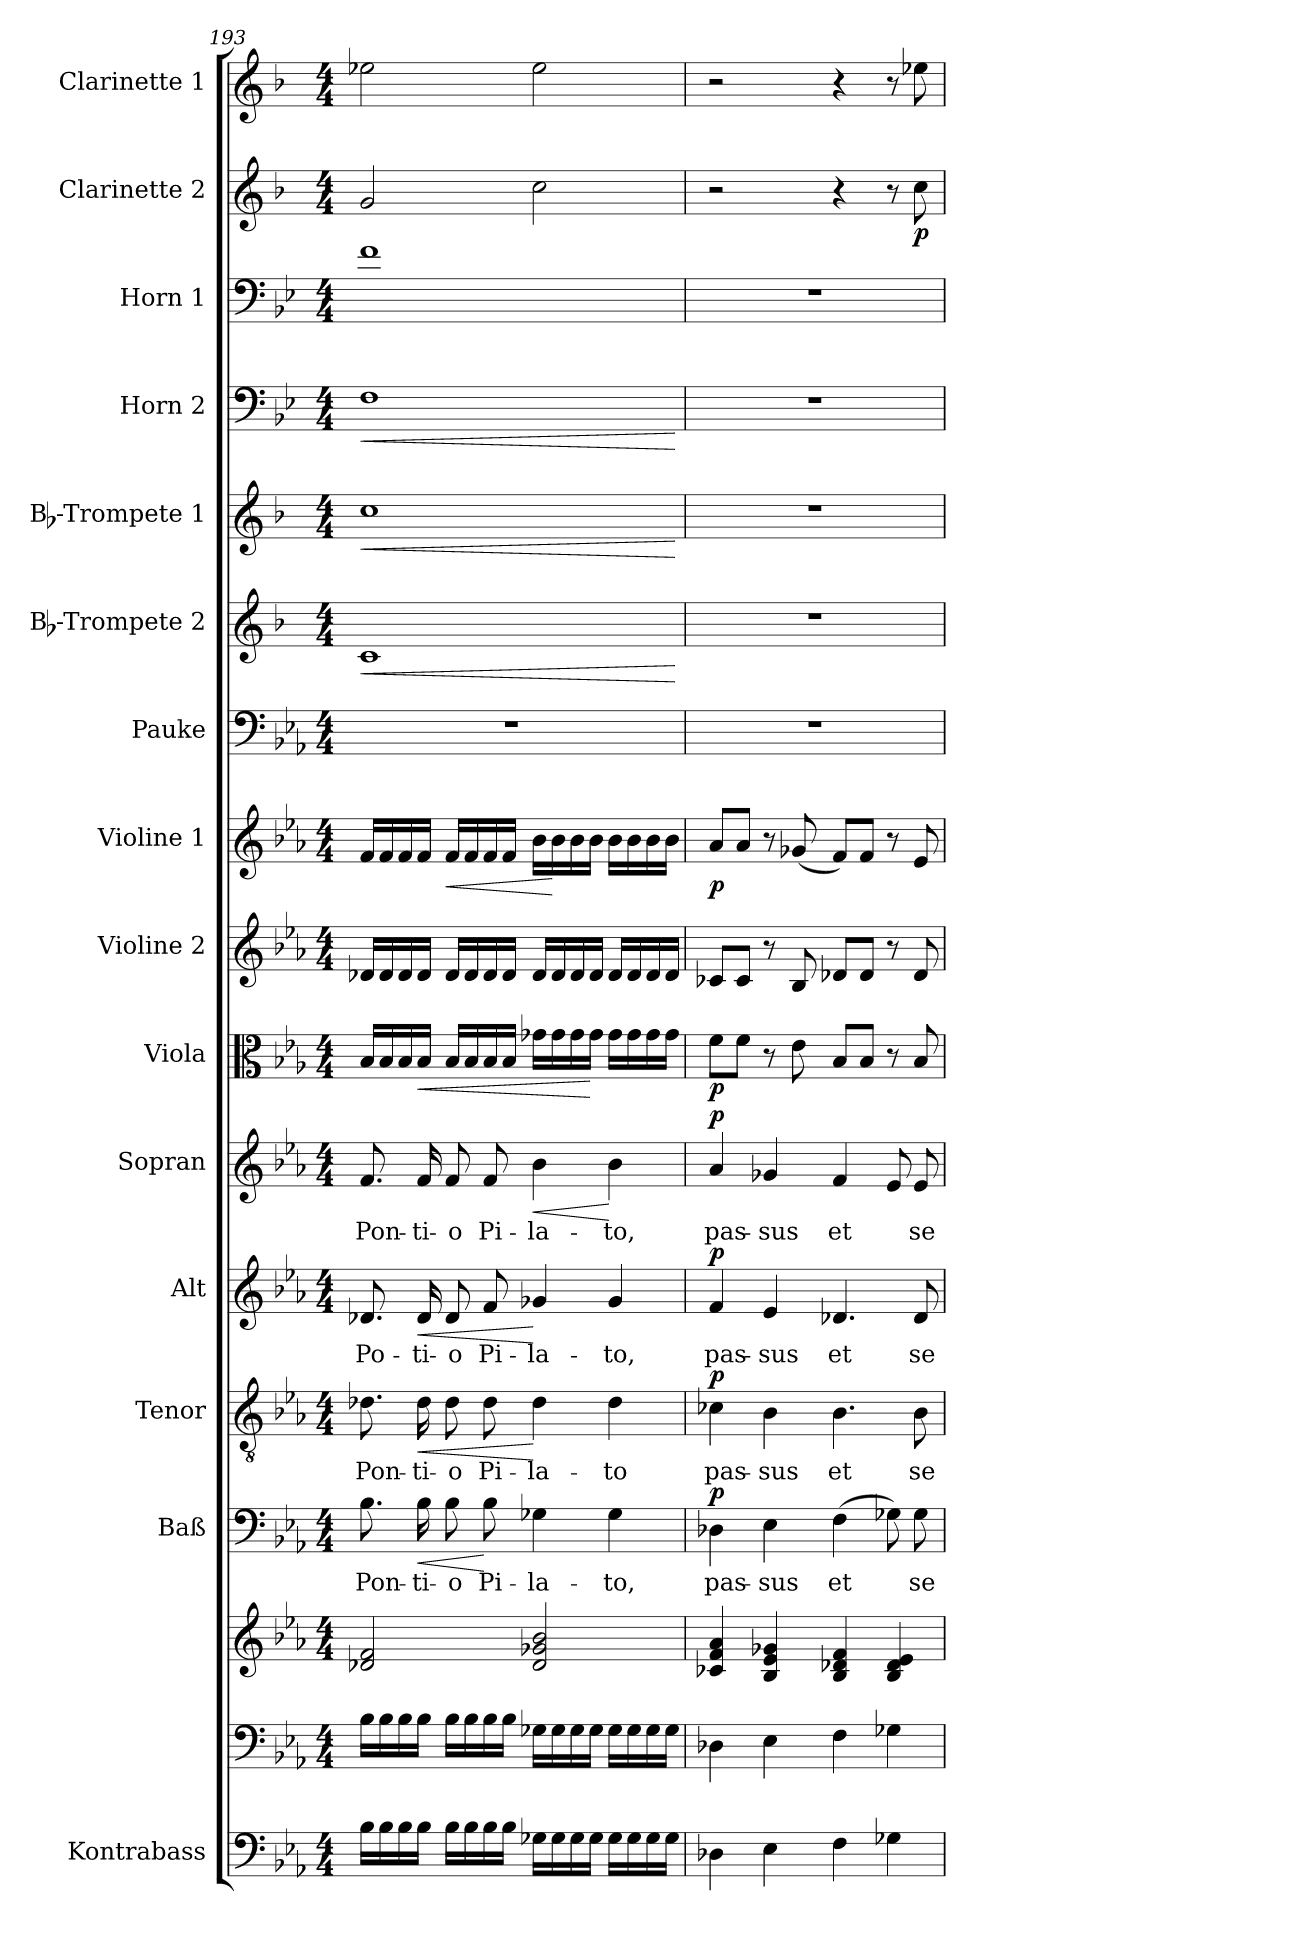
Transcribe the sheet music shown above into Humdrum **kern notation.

**kern	**kern	**kern	**kern	**text	**dynam	**kern	**text	**dynam	**kern	**text	**dynam	**kern	**text	**dynam	**kern	**dynam	**kern	**kern	**dynam	**kern	**kern	**dynam	**kern	**dynam	**kern	**dynam	**kern	**kern	**dynam	**kern
*part16	*part15	*part15	*part14	*part14	*part14	*part13	*part13	*part13	*part12	*part12	*part12	*part11	*part11	*part11	*part10	*part10	*part9	*part8	*part8	*part7	*part6	*part6	*part5	*part5	*part4	*part4	*part3	*part2	*part2	*part1
*staff17	*staff16	*staff15	*staff14	*staff14	*staff14	*staff13	*staff13	*staff13	*staff12	*staff12	*staff12	*staff11	*staff11	*staff11	*staff10	*staff10	*staff9	*staff8	*staff8	*staff7	*staff6	*staff6	*staff5	*staff5	*staff4	*staff4	*staff3	*staff2	*staff2	*staff1
*I"Kontrabass	*	*	*I"Baß	*	*	*I"Tenor	*	*	*I"Alt	*	*	*I"Sopran	*	*	*I"Viola	*	*I"Violine 2	*I"Violine 1	*	*I"Pauke	*I"Bb-Trompete 2	*	*I"Bb-Trompete 1	*	*I"Horn 2	*	*I"Horn 1	*I"Clarinette 2	*	*I"Clarinette 1
*I'Kb.	*	*	*I'Baß	*	*	*I'Ten	*	*	*I'Alt	*	*	*I'Sop	*	*	*I'Vla.	*	*I'Vln. 2	*I'Vln. 1	*	*I'Pk.	*I'Bb Trp. 2	*	*I'Bb Trp. 1	*	*I'Hrn. 2	*	*I'Hrn. 1	*I'Cl. 2	*	*I'Cl. 1
*clefF4	*clefF4	*clefG2	*clefF4	*	*	*clefGv2	*	*	*clefG2	*	*	*clefG2	*	*	*clefC3	*	*clefG2	*clefG2	*	*clefF4	*clefG2	*	*clefG2	*	*clefF4	*	*clefF4	*clefG2	*	*clefG2
*ITrd7c12	*	*	*	*	*	*	*	*	*	*	*	*	*	*	*	*	*	*	*	*	*ITrd1c2	*	*ITrd1c2	*	*ITrd4c7	*	*ITrd4c7	*ITrd1c2	*	*ITrd1c2
*k[b-e-a-]	*k[b-e-a-]	*k[b-e-a-]	*k[b-e-a-]	*	*	*k[b-e-a-]	*	*	*k[b-e-a-]	*	*	*k[b-e-a-]	*	*	*k[b-e-a-]	*	*k[b-e-a-]	*k[b-e-a-]	*	*k[b-e-a-]	*k[b-e-a-]	*	*k[b-e-a-]	*	*k[b-e-a-]	*	*k[b-e-a-]	*k[b-e-a-]	*	*k[b-e-a-]
*E-:	*E-:	*E-:	*E-:	*	*	*E-:	*	*	*E-:	*	*	*E-:	*	*	*E-:	*	*E-:	*E-:	*	*E-:	*E-:	*	*E-:	*	*E-:	*	*E-:	*E-:	*	*E-:
*M4/4	*M4/4	*M4/4	*M4/4	*	*	*M4/4	*	*	*M4/4	*	*	*M4/4	*	*	*M4/4	*	*M4/4	*M4/4	*	*M4/4	*M4/4	*	*M4/4	*	*M4/4	*	*M4/4	*M4/4	*	*M4/4
=193	=193	=193	=193	=193	=193	=193	=193	=193	=193	=193	=193	=193	=193	=193	=193	=193	=193	=193	=193	=193	=193	=193	=193	=193	=193	=193	=193	=193	=193	=193
!	!	!	!	!LO:LY:b	!	!	!LO:LY:b	!	!	!LO:LY:b	!	!	!LO:LY:b	!	!	!	!	!	!	!	!	!LO:HP:b	!	!LO:HP:b	!	!LO:HP:b	!	!	!	!
16BB-\LL	16B-\LL	2d-X/ 2f/	8.B-\	Pon-	.	8.d-X\	Pon-	.	8.d-X/	Po-	.	8.f/	Pon-	.	16B-/LL	.	16d-X/LL	16f/LL	.	1r	1B-	<	1b-	<	1BB-	<	1B-	2f/	.	2dd-X\
16BB-\	16B-\	.	.	.	.	.	.	.	.	.	.	.	.	.	16B-/	.	16d-/	16f/	.	.	.	.	.	.	.	.	.	.	.	.
16BB-\	16B-\	.	.	.	.	.	.	.	.	.	.	.	.	.	16B-/	.	16d-/	16f/	.	.	.	.	.	.	.	.	.	.	.	.
!	!	!	!	!LO:LY:b	!LO:HP:b	!	!LO:LY:b	!LO:HP:b	!	!LO:LY:b	!LO:HP:b	!	!LO:LY:b	!	!	!LO:HP:b	!	!	!	!	!	!	!	!	!	!	!	!	!	!
16BB-\JJ	16B-\JJ	.	16B-\	-ti-	<	16d-\	-ti-	<	16d-/	-ti-	<	16f/	-ti-	.	16B-/JJ	<	16d-/JJ	16f/JJ	.	.	.	.	.	.	.	.	.	.	.	.
!	!	!	!	!LO:LY:b	!	!	!LO:LY:b	!	!	!LO:LY:b	!	!	!LO:LY:b	!	!	!	!	!	!LO:HP:b	!	!	!	!	!	!	!	!	!	!	!
16BB-\LL	16B-\LL	.	8B-\	-o	.	8d-\	-o	.	8d-/	-o	.	8f/	-o	.	16B-/LL	.	16d-/LL	16f/LL	<	.	.	.	.	.	.	.	.	.	.	.
16BB-\	16B-\	.	.	.	.	.	.	.	.	.	.	.	.	.	16B-/	.	16d-/	16f/	.	.	.	.	.	.	.	.	.	.	.	.
!	!	!	!	!LO:LY:b	!	!	!LO:LY:b	!	!	!LO:LY:b	!	!	!LO:LY:b	!	!	!	!	!	!	!	!	!	!	!	!	!	!	!	!	!
16BB-\	16B-\	.	8B-\	Pi-	[	8d-\	Pi-	.	8f/	Pi-	.	8f/	Pi-	.	16B-/	.	16d-/	16f/	.	.	.	.	.	.	.	.	.	.	.	.
16BB-\JJ	16B-\JJ	.	.	.	.	.	.	.	.	.	.	.	.	.	16B-/JJ	.	16d-/JJ	16f/JJ	.	.	.	.	.	.	.	.	.	.	.	.
!	!	!	!	!LO:LY:b	!	!	!LO:LY:b	!	!	!LO:LY:b	!	!	!LO:LY:b	!LO:HP:b	!	!	!	!	!	!	!	!	!	!	!	!	!	!	!	!
16GG-X\LL	16G-X\LL	2d-/ 2g-X/ 2b-/	4G-X\	-la-	.	4d-\	-la-	[	4g-X/	-la-	[	4b-\	-la-	<	16g-X\LL	.	16d-/LL	16b-\LL	.	.	.	.	.	.	.	.	.	2b-\	.	2dd-\
16GG-\	16G-\	.	.	.	.	.	.	.	.	.	.	.	.	.	16g-\	.	16d-/	16b-\	[	.	.	.	.	.	.	.	.	.	.	.
16GG-\	16G-\	.	.	.	.	.	.	.	.	.	.	.	.	.	16g-\	.	16d-/	16b-\	.	.	.	.	.	.	.	.	.	.	.	.
16GG-\JJ	16G-\JJ	.	.	.	.	.	.	.	.	.	.	.	.	.	16g-\JJ	[	16d-/JJ	16b-\JJ	.	.	.	.	.	.	.	.	.	.	.	.
!	!	!	!	!LO:LY:b	!	!	!LO:LY:b	!	!	!LO:LY:b	!	!	!LO:LY:b	!	!	!	!	!	!	!	!	!	!	!	!	!	!	!	!	!
16GG-\LL	16G-\LL	.	4G-\	-to,	.	4d-\	-to	.	4g-/	-to,	.	4b-\	-to,	[	16g-\LL	.	16d-/LL	16b-\LL	.	.	.	.	.	.	.	.	.	.	.	.
16GG-\	16G-\	.	.	.	.	.	.	.	.	.	.	.	.	.	16g-\	.	16d-/	16b-\	.	.	.	.	.	.	.	.	.	.	.	.
16GG-\	16G-\	.	.	.	.	.	.	.	.	.	.	.	.	.	16g-\	.	16d-/	16b-\	.	.	.	.	.	.	.	.	.	.	.	.
16GG-\JJ	16G-\JJ	.	.	.	.	.	.	.	.	.	.	.	.	.	16g-\JJ	.	16d-/JJ	16b-\JJ	.	.	.	.	.	.	.	.	.	.	.	.
.	.	.	.	.	.	.	.	.	.	.	.	.	.	.	.	.	.	.	.	.	.	[	.	[	.	[	.	.	.	.
!!LO:PB:g=z
=194	=194	=194	=194	=194	=194	=194	=194	=194	=194	=194	=194	=194	=194	=194	=194	=194	=194	=194	=194	=194	=194	=194	=194	=194	=194	=194	=194	=194	=194	=194
!	!	!	!	!LO:LY:b	!LO:DY:a	!	!LO:LY:b	!LO:DY:a	!	!LO:LY:b	!LO:DY:a	!	!LO:LY:b	!LO:DY:a	!	!LO:DY:b	!	!	!LO:DY:b	!	!	!	!	!	!	!	!	!	!	!
4DD-X\	4D-X\	4c-X/ 4f/ 4a-/	4D-X\	pas-	p	4c-X\	pas-	p	4f/	pas-	p	4a-/	pas-	p	8f\L	p	8c-X/L	8a-/L	p	1r	1r	.	1r	.	1r	.	1r	2r	.	2r
.	.	.	.	.	.	.	.	.	.	.	.	.	.	.	8f\J	.	8c-/J	8a-/J	.	.	.	.	.	.	.	.	.	.	.	.
!	!	!	!	!LO:LY:b	!	!	!LO:LY:b	!	!	!LO:LY:b	!	!	!LO:LY:b	!	!	!	!	!	!	!	!	!	!	!	!	!	!	!	!	!
4EE-\	4E-\	4B-/ 4e-/ 4g-X/	4E-\	-sus	.	4B-\	-sus	.	4e-/	-sus	.	4g-X/	-sus	.	8r	.	8r	8r	.	.	.	.	.	.	.	.	.	.	.	.
.	.	.	.	.	.	.	.	.	.	.	.	.	.	.	8e-\	.	8B-/	(<8g-X/	.	.	.	.	.	.	.	.	.	.	.	.
!	!	!	!	!LO:LY:b	!	!	!LO:LY:b	!	!	!LO:LY:b	!	!	!LO:LY:b	!	!	!	!	!	!	!	!	!	!	!	!	!	!	!	!	!
4FF\	4F\	4B-/ 4d-X/ 4f/	(>4F\	et	.	4.B-\	et	.	4.d-X/	et	.	4f/	et	.	8B-/L	.	8d-X/L	8f/L)	.	.	.	.	.	.	.	.	.	4r	.	4r
.	.	.	.	.	.	.	.	.	.	.	.	.	.	.	8B-/J	.	8d-/J	8f/J	.	.	.	.	.	.	.	.	.	.	.	.
4GG-X\	4G-X\	4B-/ 4d-/ 4e-/	8G-X\)	.	.	.	.	.	.	.	.	8e-/	.	.	8r	.	8r	8r	.	.	.	.	.	.	.	.	.	8r	.	8r
!	!	!	!	!LO:LY:b	!	!	!LO:LY:b	!	!	!LO:LY:b	!	!	!LO:LY:b	!	!	!	!	!	!	!	!	!	!	!	!	!	!	!	!LO:DY:b	!
.	.	.	8G-\	se-	.	8B-\	se-	.	8d-/	se-	.	8e-/	se-	.	8B-/	.	8d-/	8e-/	.	.	.	.	.	.	.	.	.	8b-\	p	8dd-X\
=	=	=	=	=	=	=	=	=	=	=	=	=	=	=	=	=	=	=	=	=	=	=	=	=	=	=	=	=	=	=
*-	*-	*-	*-	*-	*-	*-	*-	*-	*-	*-	*-	*-	*-	*-	*-	*-	*-	*-	*-	*-	*-	*-	*-	*-	*-	*-	*-	*-	*-	*-
